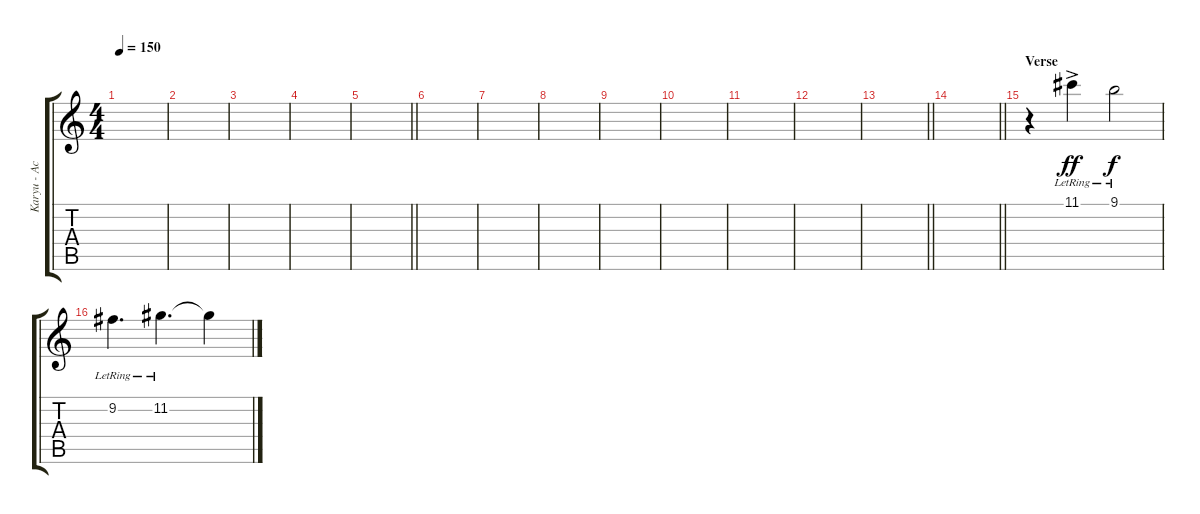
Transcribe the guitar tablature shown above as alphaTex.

\track ("Karyu - Acoustic Guitar" "Karyu - Ac") {instrument acousticguitarsteel}
\staff {score tabs}
\tuning (D4 A3 F3 C3 G2 D2) {hide}
\ts (4 4)
\tempo 150
\clef g2
\ks c
|
|
|
|
\barLineRight lightlight
|
\section ("" "")
|
|
|
|
|
|
|
\barLineRight lightlight
|
\barLineRight lightlight
|
\section ("" "Verse")
r.4{volume 9 balance 10 instrument acousticguitarsteel} 11.1{ac lr}.4{dy ff} 9.1{lr}.2{dy f} |
9.2{lr}.4{d} 11.2{lr}.4{d} 11.2{t}.4
